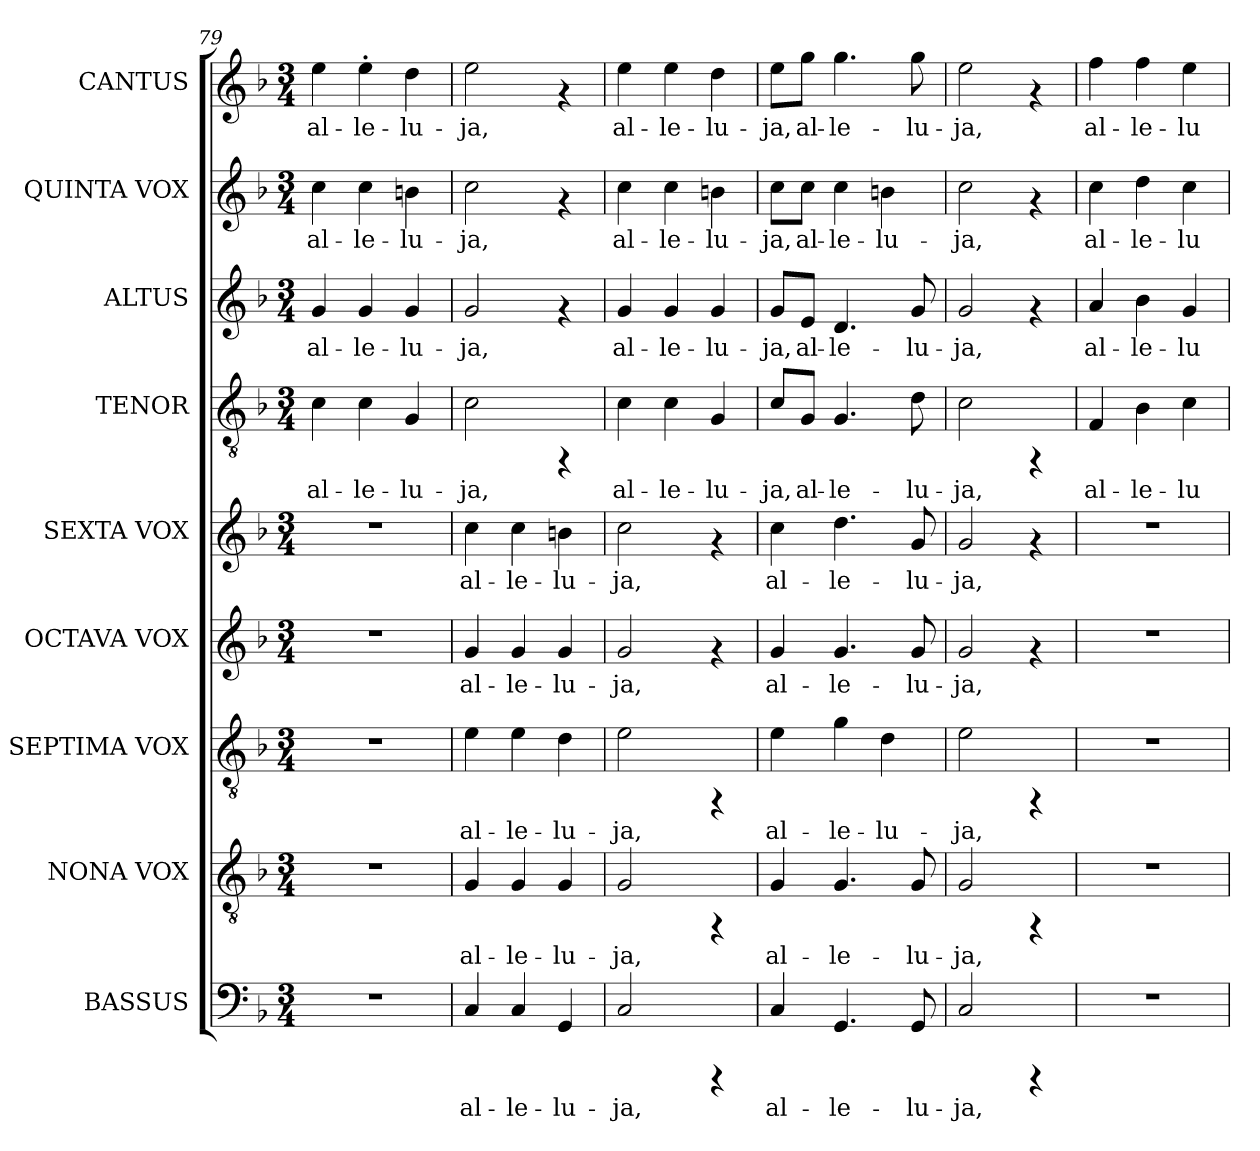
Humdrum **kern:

**kern	**text	**kern	**text	**kern	**text	**kern	**text	**kern	**text	**kern	**text	**kern	**text	**kern	**text	**kern	**text
*part9	*part9	*part8	*part8	*part7	*part7	*part6	*part6	*part5	*part5	*part4	*part4	*part3	*part3	*part2	*part2	*part1	*part1
*staff9	*staff9	*staff8	*staff8	*staff7	*staff7	*staff6	*staff6	*staff5	*staff5	*staff4	*staff4	*staff3	*staff3	*staff2	*staff2	*staff1	*staff1
*I"BASSUS	*	*I"NONA VOX	*	*I"SEPTIMA VOX	*	*I"OCTAVA VOX	*	*I"SEXTA VOX	*	*I"TENOR	*	*I"ALTUS	*	*I"QUINTA VOX	*	*I"CANTUS	*
*I'B	*	*	*	*	*	*	*	*	*	*	*	*	*	*	*	*	*
*clefF4	*	*clefGv2	*	*clefGv2	*	*clefG2	*	*clefG2	*	*clefGv2	*	*clefG2	*	*clefG2	*	*clefG2	*
*k[b-]	*	*k[b-]	*	*k[b-]	*	*k[b-]	*	*k[b-]	*	*k[b-]	*	*k[b-]	*	*k[b-]	*	*k[b-]	*
*F:	*	*F:	*	*F:	*	*F:	*	*F:	*	*F:	*	*F:	*	*F:	*	*F:	*
*M3/4	*	*M3/4	*	*M3/4	*	*M3/4	*	*M3/4	*	*M3/4	*	*M3/4	*	*M3/4	*	*M3/4	*
=79	=79	=79	=79	=79	=79	=79	=79	=79	=79	=79	=79	=79	=79	=79	=79	=79	=79
!	!	!	!	!	!	!	!	!	!	!	!LO:LY:b:cj	!	!LO:LY:b:cj	!	!LO:LY:b:cj	!	!LO:LY:b:cj
2.r	.	2.r	.	2.r	.	2.r	.	2.r	.	4c\	al-	4g/	al-	4cc\	al-	4ee\	al-
!	!	!	!	!	!	!	!	!	!	!	!LO:LY:b:cj	!	!LO:LY:b:cj	!	!LO:LY:b:cj	!	!LO:LY:b:cj
.	.	.	.	.	.	.	.	.	.	4c\	-le-	4g/	-le-	4cc\	-le-	4ee'>\	-le-
!	!	!	!	!	!	!	!	!	!	!	!LO:LY:b:cj	!	!LO:LY:b:cj	!	!LO:LY:b:cj	!	!LO:LY:b:cj
.	.	.	.	.	.	.	.	.	.	4G/	-lu-	4g/	-lu-	4bn\	-lu-	4dd\	-lu-
=80	=80	=80	=80	=80	=80	=80	=80	=80	=80	=80	=80	=80	=80	=80	=80	=80	=80
!	!LO:LY:b:cj	!	!LO:LY:b:cj	!	!LO:LY:b:cj	!	!LO:LY:b:cj	!	!LO:LY:b:cj	!	!LO:LY:b:cj	!	!LO:LY:b:cj	!	!LO:LY:b:cj	!	!LO:LY:b:cj
4C/	al-	4G/	al-	4e\	al-	4g/	al-	4cc\	al-	2c\	-ja,	2g/	-ja,	2cc\	-ja,	2ee\	-ja,
!	!LO:LY:b:cj	!	!LO:LY:b:cj	!	!LO:LY:b:cj	!	!LO:LY:b:cj	!	!LO:LY:b:cj	!	!	!	!	!	!	!	!
4C/	-le-	4G/	-le-	4e\	-le-	4g/	-le-	4cc\	-le-	.	.	.	.	.	.	.	.
!	!LO:LY:b:cj	!	!LO:LY:b:cj	!	!LO:LY:b:cj	!	!LO:LY:b:cj	!	!LO:LY:b:cj	!	!	!	!	!	!	!	!
4GG/	-lu-	4G/	-lu-	4d\	-lu-	4g/	-lu-	4bn\	-lu-	4rFF	.	4rf	.	4rf	.	4rf	.
=81	=81	=81	=81	=81	=81	=81	=81	=81	=81	=81	=81	=81	=81	=81	=81	=81	=81
!	!LO:LY:b:cj	!	!LO:LY:b:cj	!	!LO:LY:b:cj	!	!LO:LY:b:cj	!	!LO:LY:b:cj	!	!LO:LY:b:cj	!	!LO:LY:b:cj	!	!LO:LY:b:cj	!	!LO:LY:b:cj
2C/	-ja,	2G/	-ja,	2e\	-ja,	2g/	-ja,	2cc\	-ja,	4c\	al-	4g/	al-	4cc\	al-	4ee\	al-
!	!	!	!	!	!	!	!	!	!	!	!LO:LY:b:cj	!	!LO:LY:b:cj	!	!LO:LY:b:cj	!	!LO:LY:b:cj
.	.	.	.	.	.	.	.	.	.	4c\	-le-	4g/	-le-	4cc\	-le-	4ee\	-le-
!	!	!	!	!	!	!	!	!	!	!	!LO:LY:b:cj	!	!LO:LY:b:cj	!	!LO:LY:b:cj	!	!LO:LY:b:cj
4rCCC	.	4rFF	.	4rFF	.	4rf	.	4rf	.	4G/	-lu-	4g/	-lu-	4bn\	-lu-	4dd\	-lu-
=82	=82	=82	=82	=82	=82	=82	=82	=82	=82	=82	=82	=82	=82	=82	=82	=82	=82
!	!LO:LY:b:cj	!	!LO:LY:b:cj	!	!LO:LY:b:cj	!	!LO:LY:b:cj	!	!LO:LY:b:cj	!	!LO:LY:b:cj	!	!LO:LY:b:cj	!	!LO:LY:b:cj	!	!LO:LY:b:cj
4C/	al-	4G/	al-	4e\	al-	4g/	al-	4cc\	al-	8c/L	-ja,	8g/L	-ja,	8cc\L	-ja,	8ee\L	-ja,
!	!	!	!	!	!	!	!	!	!	!	!LO:LY:b:cj	!	!LO:LY:b:cj	!	!LO:LY:b:cj	!	!LO:LY:b:cj
.	.	.	.	.	.	.	.	.	.	8G/J	al-	8e/J	al-	8cc\J	al-	8gg\J	al-
!	!LO:LY:b:cj	!	!LO:LY:b:cj	!	!LO:LY:b:cj	!	!LO:LY:b:cj	!	!LO:LY:b:cj	!	!LO:LY:b:cj	!	!LO:LY:b:cj	!	!LO:LY:b:cj	!	!LO:LY:b:cj
4.GG/	-le-	4.G/	-le-	4g\	-le-	4.g/	-le-	4.dd\	-le-	4.G/	-le-	4.d/	-le-	4cc\	-le-	4.gg\	-le-
!	!	!	!	!	!LO:LY:b:cj	!	!	!	!	!	!	!	!	!	!LO:LY:b:cj	!	!
.	.	.	.	4d\	-lu-	.	.	.	.	.	.	.	.	4bn\	-lu-	.	.
!	!LO:LY:b:cj	!	!LO:LY:b:cj	!	!	!	!LO:LY:b:cj	!	!LO:LY:b:cj	!	!LO:LY:b:cj	!	!LO:LY:b:cj	!	!	!	!LO:LY:b:cj
8GG/	-lu-	8G/	-lu-	.	.	8g/	-lu-	8g/	-lu-	8d\	-lu-	8g/	-lu-	.	.	8gg\	-lu-
=83	=83	=83	=83	=83	=83	=83	=83	=83	=83	=83	=83	=83	=83	=83	=83	=83	=83
!	!LO:LY:b:cj	!	!LO:LY:b:cj	!	!LO:LY:b:cj	!	!LO:LY:b:cj	!	!LO:LY:b:cj	!	!LO:LY:b:cj	!	!LO:LY:b:cj	!	!LO:LY:b:cj	!	!LO:LY:b:cj
2C/	-ja,	2G/	-ja,	2e\	-ja,	2g/	-ja,	2g/	-ja,	2c\	-ja,	2g/	-ja,	2cc\	-ja,	2ee\	-ja,
4rCCC	.	4rFF	.	4rFF	.	4rf	.	4rf	.	4rFF	.	4rf	.	4rf	.	4rf	.
!!LO:PB:g=z
=84	=84	=84	=84	=84	=84	=84	=84	=84	=84	=84	=84	=84	=84	=84	=84	=84	=84
!	!	!	!	!	!	!	!	!	!	!	!LO:LY:b:cj	!	!LO:LY:b:cj	!	!LO:LY:b:cj	!	!LO:LY:b:cj
2.r	.	2.r	.	2.r	.	2.r	.	2.r	.	4F/	al-	4a/	al-	4cc\	al-	4ff\	al-
!	!	!	!	!	!	!	!	!	!	!	!LO:LY:b:cj	!	!LO:LY:b:cj	!	!LO:LY:b:cj	!	!LO:LY:b:cj
.	.	.	.	.	.	.	.	.	.	4B-\	-le-	4b-\	-le-	4dd\	-le-	4ff\	-le-
!	!	!	!	!	!	!	!	!	!	!	!LO:LY:b:cj	!	!LO:LY:b:cj	!	!LO:LY:b:cj	!	!LO:LY:b:cj
.	.	.	.	.	.	.	.	.	.	4c\	-lu-	4g/	-lu-	4cc\	-lu-	4ee\	-lu-
=	=	=	=	=	=	=	=	=	=	=	=	=	=	=	=	=	=
*-	*-	*-	*-	*-	*-	*-	*-	*-	*-	*-	*-	*-	*-	*-	*-	*-	*-
